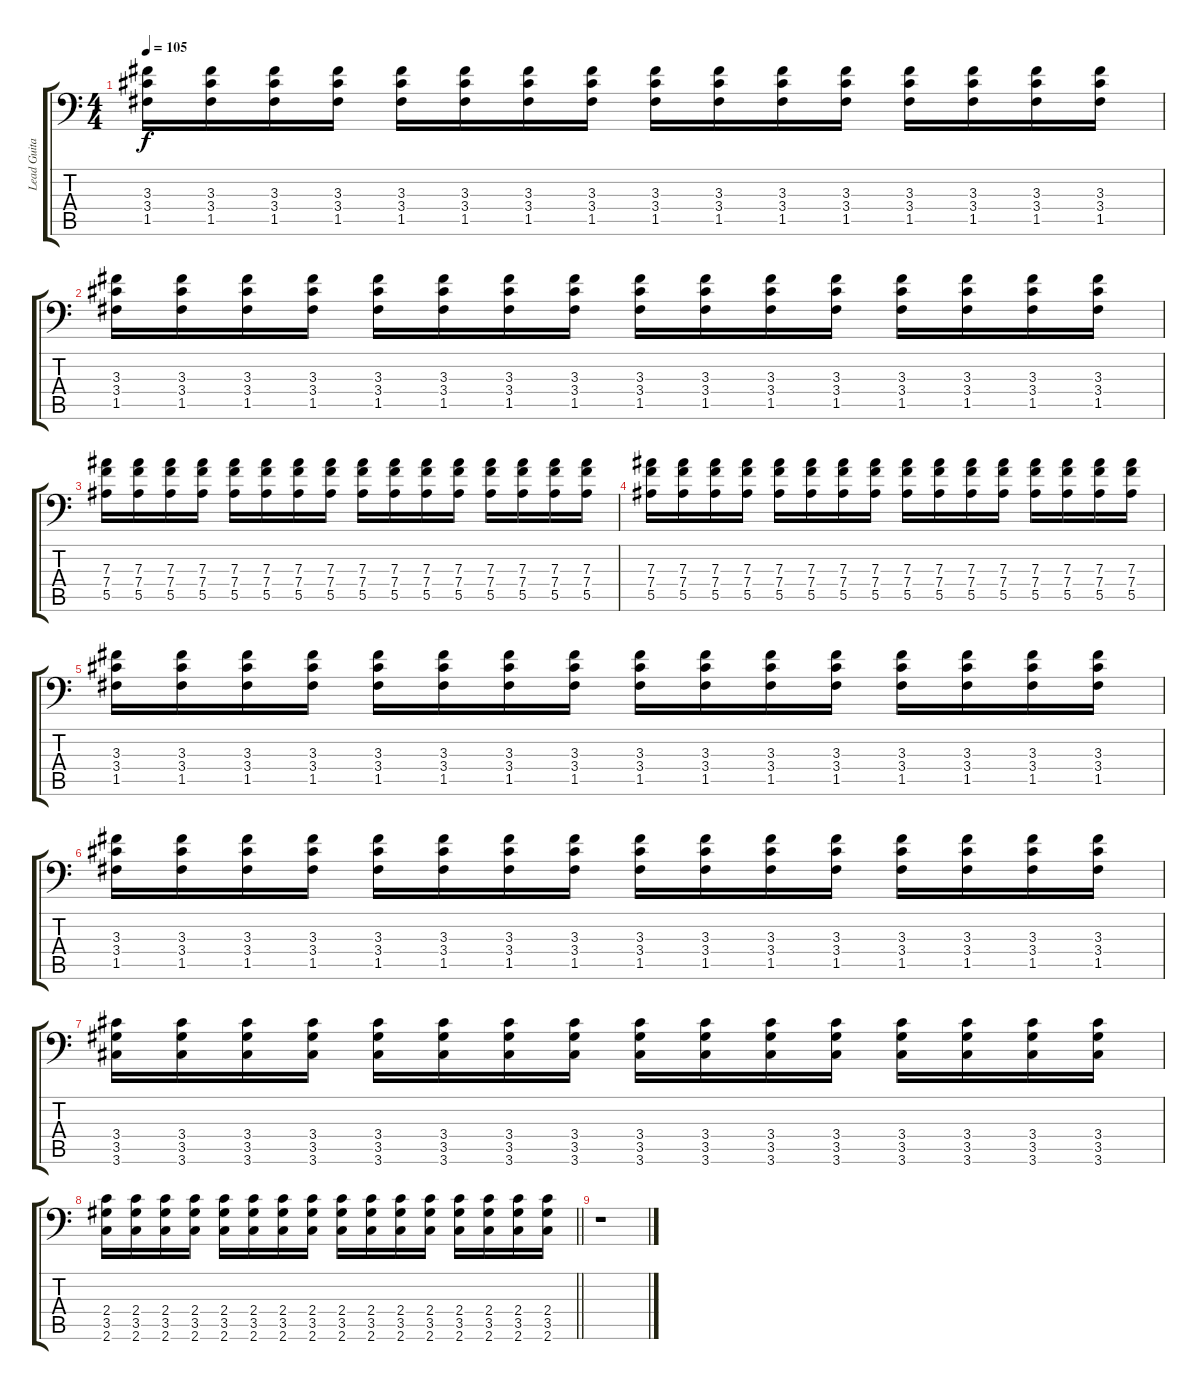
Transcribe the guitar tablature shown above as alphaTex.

\track ("Lead Guitar" "Lead Guita") {instrument distortionguitar}
\staff {score tabs}
\tuning (C4 G3 Eb3 Bb2 F2 Bb1) {hide}
\ts (4 4)
\tempo 105
\clef f4
\ks c
(3.3 3.4 1.5).16{dy f} (3.3 3.4 1.5).16 (3.3 3.4 1.5).16 (3.3 3.4 1.5).16 (3.3 3.4 1.5).16 (3.3 3.4 1.5).16 (3.3 3.4 1.5).16 (3.3 3.4 1.5).16 (3.3 3.4 1.5).16 (3.3 3.4 1.5).16 (3.3 3.4 1.5).16 (3.3 3.4 1.5).16 (3.3 3.4 1.5).16 (3.3 3.4 1.5).16 (3.3 3.4 1.5).16 (3.3 3.4 1.5).16 |
(3.3 3.4 1.5).16 (3.3 3.4 1.5).16 (3.3 3.4 1.5).16 (3.3 3.4 1.5).16 (3.3 3.4 1.5).16 (3.3 3.4 1.5).16 (3.3 3.4 1.5).16 (3.3 3.4 1.5).16 (3.3 3.4 1.5).16 (3.3 3.4 1.5).16 (3.3 3.4 1.5).16 (3.3 3.4 1.5).16 (3.3 3.4 1.5).16 (3.3 3.4 1.5).16 (3.3 3.4 1.5).16 (3.3 3.4 1.5).16 |
(7.3 7.4 5.5).16 (7.3 7.4 5.5).16 (7.3 7.4 5.5).16 (7.3 7.4 5.5).16 (7.3 7.4 5.5).16 (7.3 7.4 5.5).16 (7.3 7.4 5.5).16 (7.3 7.4 5.5).16 (7.3 7.4 5.5).16 (7.3 7.4 5.5).16 (7.3 7.4 5.5).16 (7.3 7.4 5.5).16 (7.3 7.4 5.5).16 (7.3 7.4 5.5).16 (7.3 7.4 5.5).16 (7.3 7.4 5.5).16 |
(7.3 7.4 5.5).16 (7.3 7.4 5.5).16 (7.3 7.4 5.5).16 (7.3 7.4 5.5).16 (7.3 7.4 5.5).16 (7.3 7.4 5.5).16 (7.3 7.4 5.5).16 (7.3 7.4 5.5).16 (7.3 7.4 5.5).16 (7.3 7.4 5.5).16 (7.3 7.4 5.5).16 (7.3 7.4 5.5).16 (7.3 7.4 5.5).16 (7.3 7.4 5.5).16 (7.3 7.4 5.5).16 (7.3 7.4 5.5).16 |
(3.3 3.4 1.5).16 (3.3 3.4 1.5).16 (3.3 3.4 1.5).16 (3.3 3.4 1.5).16 (3.3 3.4 1.5).16 (3.3 3.4 1.5).16 (3.3 3.4 1.5).16 (3.3 3.4 1.5).16 (3.3 3.4 1.5).16 (3.3 3.4 1.5).16 (3.3 3.4 1.5).16 (3.3 3.4 1.5).16 (3.3 3.4 1.5).16 (3.3 3.4 1.5).16 (3.3 3.4 1.5).16 (3.3 3.4 1.5).16 |
(3.3 3.4 1.5).16 (3.3 3.4 1.5).16 (3.3 3.4 1.5).16 (3.3 3.4 1.5).16 (3.3 3.4 1.5).16 (3.3 3.4 1.5).16 (3.3 3.4 1.5).16 (3.3 3.4 1.5).16 (3.3 3.4 1.5).16 (3.3 3.4 1.5).16 (3.3 3.4 1.5).16 (3.3 3.4 1.5).16 (3.3 3.4 1.5).16 (3.3 3.4 1.5).16 (3.3 3.4 1.5).16 (3.3 3.4 1.5).16 |
(3.4 3.5 3.6).16 (3.4 3.5 3.6).16 (3.4 3.5 3.6).16 (3.4 3.5 3.6).16 (3.4 3.5 3.6).16 (3.4 3.5 3.6).16 (3.4 3.5 3.6).16 (3.4 3.5 3.6).16 (3.4 3.5 3.6).16 (3.4 3.5 3.6).16 (3.4 3.5 3.6).16 (3.4 3.5 3.6).16 (3.4 3.5 3.6).16 (3.4 3.5 3.6).16 (3.4 3.5 3.6).16 (3.4 3.5 3.6).16 |
\barLineRight lightlight
(2.4 3.5 2.6).16 (2.4 3.5 2.6).16 (2.4 3.5 2.6).16 (2.4 3.5 2.6).16 (2.4 3.5 2.6).16 (2.4 3.5 2.6).16 (2.4 3.5 2.6).16 (2.4 3.5 2.6).16 (2.4 3.5 2.6).16 (2.4 3.5 2.6).16 (2.4 3.5 2.6).16 (2.4 3.5 2.6).16 (2.4 3.5 2.6).16 (2.4 3.5 2.6).16 (2.4 3.5 2.6).16 (2.4 3.5 2.6).16 |
r.1
